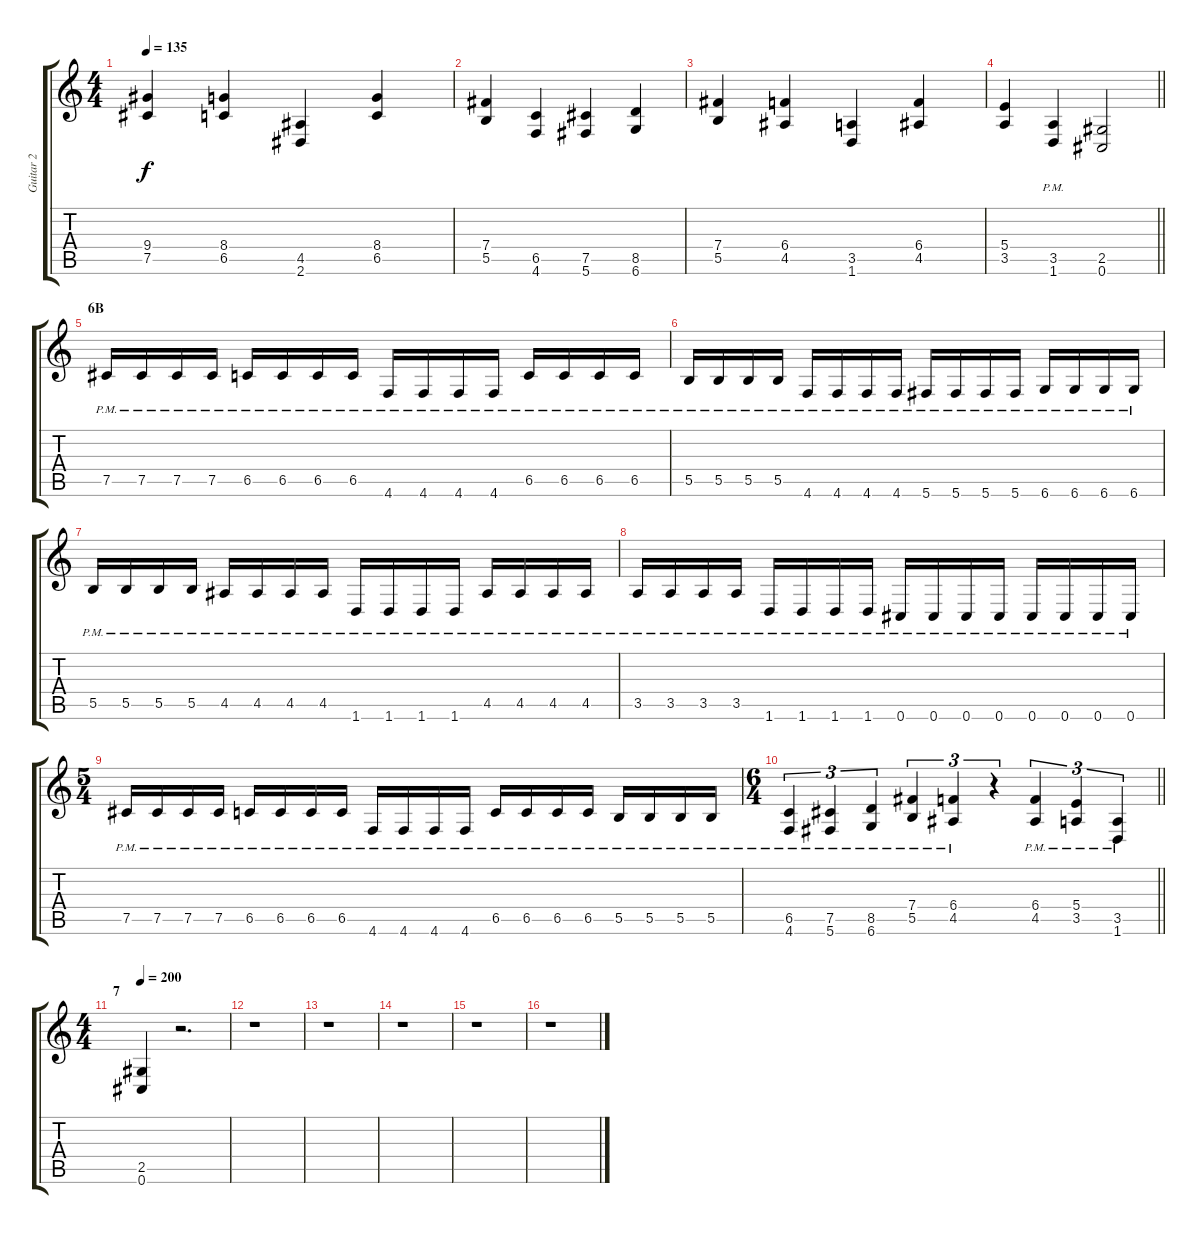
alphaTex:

\track ("Guitar 2" "Guitar 2") {instrument distortionguitar}
\staff {score tabs}
\tuning (Db4 Ab3 E3 B2 Gb2 Db2) {hide}
\ts (4 4)
\tempo 135
\clef g2
\ks c
(9.4 7.5).4{dy f} (8.4 6.5).4 (4.5 2.6).4 (8.4 6.5).4 |
(7.4 5.5).4 (6.5 4.6).4 (7.5 5.6).4 (8.5 6.6).4 |
(7.4 5.5).4 (6.4 4.5).4 (3.5 1.6).4 (6.4 4.5).4 |
\barLineRight lightlight
(5.4 3.5).4 (3.5{pm} 1.6{pm}).4 (2.5 0.6).2 |
\section ("" "6B")
7.5{pm}.16 7.5{pm}.16 7.5{pm}.16 7.5{pm}.16 6.5{pm}.16 6.5{pm}.16 6.5{pm}.16 6.5{pm}.16 4.6{pm}.16 4.6{pm}.16 4.6{pm}.16 4.6{pm}.16 6.5{pm}.16 6.5{pm}.16 6.5{pm}.16 6.5{pm}.16 |
5.5{pm}.16 5.5{pm}.16 5.5{pm}.16 5.5{pm}.16 4.6{pm}.16 4.6{pm}.16 4.6{pm}.16 4.6{pm}.16 5.6{pm}.16 5.6{pm}.16 5.6{pm}.16 5.6{pm}.16 6.6{pm}.16 6.6{pm}.16 6.6{pm}.16 6.6{pm}.16 |
5.5{pm}.16 5.5{pm}.16 5.5{pm}.16 5.5{pm}.16 4.5{pm}.16 4.5{pm}.16 4.5{pm}.16 4.5{pm}.16 1.6{pm}.16 1.6{pm}.16 1.6{pm}.16 1.6{pm}.16 4.5{pm}.16 4.5{pm}.16 4.5{pm}.16 4.5{pm}.16 |
3.5{pm}.16 3.5{pm}.16 3.5{pm}.16 3.5{pm}.16 1.6{pm}.16 1.6{pm}.16 1.6{pm}.16 1.6{pm}.16 0.6{pm}.16 0.6{pm}.16 0.6{pm}.16 0.6{pm}.16 0.6{pm}.16 0.6{pm}.16 0.6{pm}.16 0.6{pm}.16 |
\ts (5 4)
7.5{pm}.16 7.5{pm}.16 7.5{pm}.16 7.5{pm}.16 6.5{pm}.16 6.5{pm}.16 6.5{pm}.16 6.5{pm}.16 4.6{pm}.16 4.6{pm}.16 4.6{pm}.16 4.6{pm}.16 6.5{pm}.16 6.5{pm}.16 6.5{pm}.16 6.5{pm}.16 5.5{pm}.16 5.5{pm}.16 5.5{pm}.16 5.5{pm}.16 |
\ts (6 4)
\barLineRight lightlight
(6.5{pm} 4.6{pm}).4{tu (3 2)} (7.5{pm} 5.6{pm}).4{tu (3 2)} (8.5{pm} 6.6{pm}).4{tu (3 2)} (7.4{pm} 5.5{pm}).4{tu (3 2)} (6.4{pm} 4.5{pm}).4{tu (3 2)} r.4{tu (3 2)} (6.4{pm} 4.5{pm}).4{tu (3 2)} (5.4{pm} 3.5{pm}).4{tu (3 2)} (3.5{pm} 1.6{pm}).4{tu (3 2)} |
\ts (4 4)
\section ("" "7")
\tempo 200
(2.5 0.6).4 r.2{d} |
r.1 |
r.1 |
r.1 |
r.1 |
r.1
